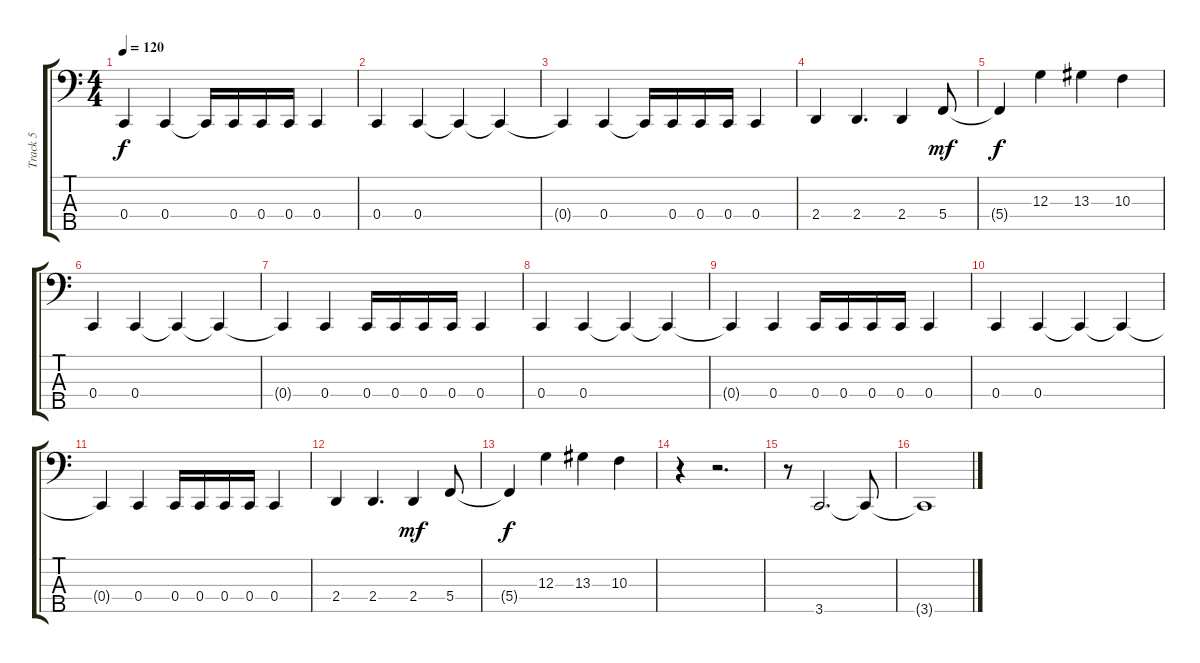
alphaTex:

\track ("Track 5" "Track 5") {instrument electricbasspick}
\staff {score tabs}
\tuning (F2 C2 G1 C1 A0) {hide}
\ts (4 4)
\tempo 120
\clef f4
\ks c
0.4{t}.4{dy f} 0.4.4 0.4{t}.16 0.4.16 0.4.16 0.4.16 0.4.4 |
0.4.4 0.4.4 0.4{t}.4 0.4{t}.4 |
0.4{t}.4 0.4.4 0.4{t}.16 0.4.16 0.4.16 0.4.16 0.4.4 |
2.4.4 2.4.4{d} 2.4.4 5.4.8{dy mf} |
5.4{t}.4{dy f} 12.3.4 13.3.4 10.3.4 |
0.4.4 0.4.4 0.4{t}.4 0.4{t}.4 |
0.4{t}.4 0.4.4 0.4.16 0.4.16 0.4.16 0.4.16 0.4.4 |
0.4.4 0.4.4 0.4{t}.4 0.4{t}.4 |
0.4{t}.4 0.4.4 0.4.16 0.4.16 0.4.16 0.4.16 0.4.4 |
0.4.4 0.4.4 0.4{t}.4 0.4{t}.4 |
0.4{t}.4 0.4.4 0.4.16 0.4.16 0.4.16 0.4.16 0.4.4 |
2.4.4 2.4.4{d} 2.4.4{dy mf} 5.4.8 |
5.4{t}.4{dy f} 12.3.4 13.3.4 10.3.4 |
r.4 r.2{d} |
r.8 3.5.2{d} 3.5{t}.8 |
3.5{t}.1
